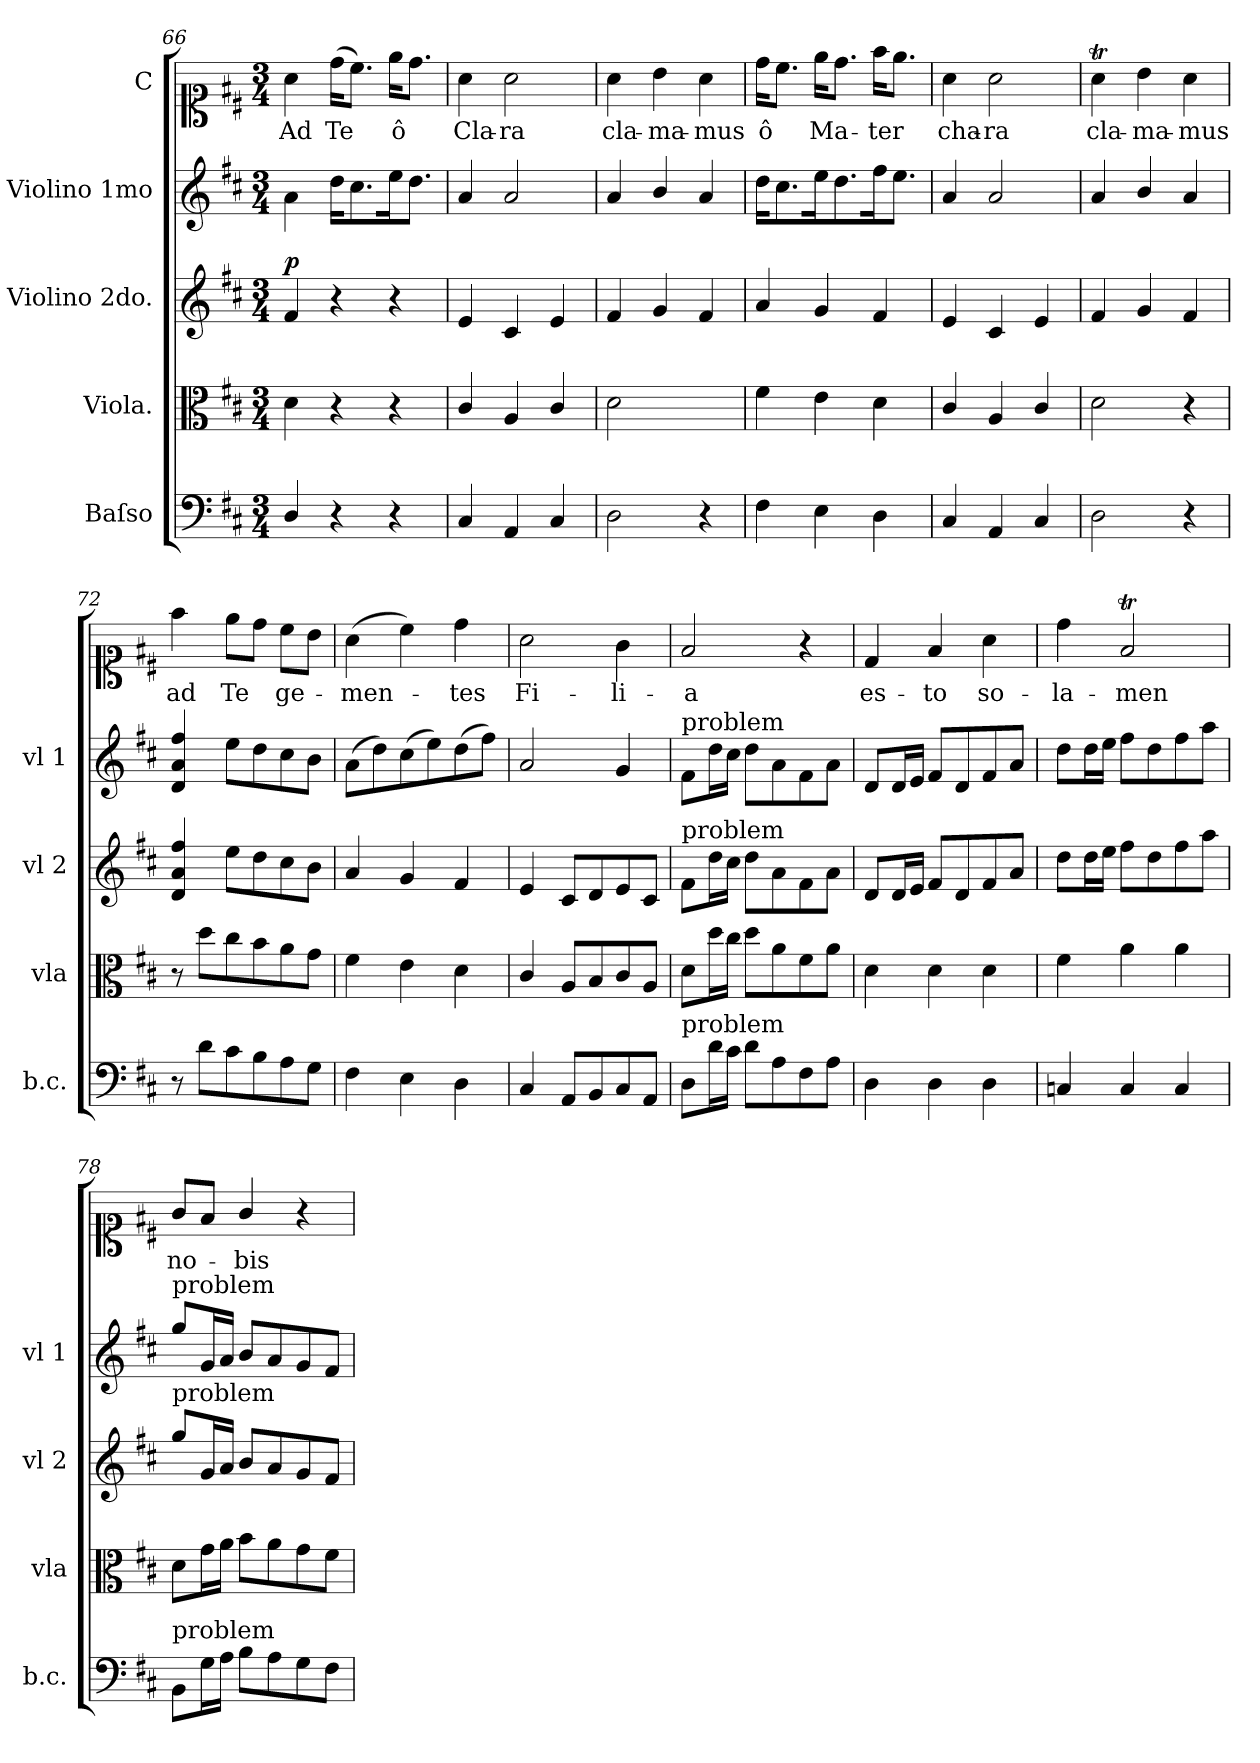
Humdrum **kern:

**kern	**kern	**kern	**dynam	**kern	**kern	**text
*part5	*part4	*part3	*part3	*part2	*part1	*part1
*staff5	*staff4	*staff3	*staff3	*staff2	*staff1	*staff1
*I"Baſso	*I"Viola.	*I"Violino 2do.	*	*I"Violino 1mo	*I"C	*
*I'b.c.	*I'vla	*I'vl 2	*	*I'vl 1	*	*
*clefF4	*clefC3	*clefG2	*	*clefG2	*clefC1	*
*k[f#c#]	*k[f#c#]	*k[f#c#]	*	*k[f#c#]	*k[f#c#]	*
*D:	*D:	*D:	*	*D:	*D:	*
*M3/4	*M3/4	*M3/4	*	*M3/4	*M3/4	*
=66	=66	=66	=66	=66	=66	=66
!	!	!	!LO:DY:a	!	!	!
4D/	4d\	4f#/	p	4a\	4a\	Ad
4r	4r	4r	.	16dd\KL	(16dd\KL	Te
.	.	.	.	8.cc#\	8.cc#\J)	.
4r	4r	4r	.	16ee\K	16ee\KL	ô
.	.	.	.	8.dd\J	8.dd\J	.
=67	=67	=67	=67	=67	=67	=67
4C#/	4c#/	4e/	.	4a/	4a\	Cla-
4AA/	4A/	4c#/	.	2a/	2a\	-ra
4C#/	4c#/	4e/	.	.	.	.
=68	=68	=68	=68	=68	=68	=68
2D\	2d\	4f#/	.	4a/	4a\	cla-
.	.	4g/	.	4b/	4b\	-ma-
4r	4ryy	4f#/	.	4a/	4a\	-mus
=69	=69	=69	=69	=69	=69	=69
4F#\	4f#\	4a/	.	16dd\KL	16dd\KL	ô
.	.	.	.	8.cc#\	8.cc#\J	.
4E\	4e\	4g/	.	16ee\K	16ee\KL	Ma-
.	.	.	.	8.dd\	8.dd\J	.
4D\	4d\	4f#/	.	16ff#\K	16ff#\KL	-ter
.	.	.	.	8.ee\J	8.ee\J	.
=70	=70	=70	=70	=70	=70	=70
4C#/	4c#/	4e/	.	4a/	4a\	cha-
4AA/	4A/	4c#/	.	2a/	2a\	-ra
4C#/	4c#/	4e/	.	.	.	.
=71	=71	=71	=71	=71	=71	=71
2D\	2d\	4f#/	.	4a/	4aT\	cla-
.	.	4g/	.	4b/	4b\	-ma-
4r	4r	4f#/	.	4a/	4a\	-mus
=72	=72	=72	=72	=72	=72	=72
8r	8r	4d/ 4a/ 4ff#/	.	4d/ 4a/ 4ff#/	4ff#\	ad
8d\L	8dd\L	.	.	.	.	.
8c#\	8cc#\	8ee\L	.	8ee\L	8ee\L	Te
8B\	8b\	8dd\	.	8dd\	8dd\J	.
8A\	8a\	8cc#\	.	8cc#\	8cc#\L	ge-
8G\J	8g\J	8b\J	.	8b\J	8b\J	.
=73	=73	=73	=73	=73	=73	=73
4F#\	4f#\	4a/	.	(8a\L	(4a\	-men-
.	.	.	.	8dd\)	.	.
4E\	4e\	4g/	.	(8cc#\	4cc#\)	.
.	.	.	.	8ee\)	.	.
4D\	4d\	4f#/	.	(8dd\	4dd\	-tes
.	.	.	.	8ff#\J)	.	.
=74	=74	=74	=74	=74	=74	=74
4C#/	4c#/	4e/	.	2a/	2a\	Fi-
8AA/L	8A/L	8c#/L	.	.	.	.
8BB/	8B/	8d/	.	.	.	.
8C#/	8c#/	8e/	.	4g/	4g\	-li-
8AA/J	8A/J	8c#/J	.	.	.	.
=75	=75	=75	=75	=75	=75	=75
!	!	!	!	!LO:TX:a:t=problem	!	!
!	!	!LO:TX:a:t=problem	!	!	!	!
!LO:TX:a:t=problem	!	!	!	!	!	!
8D/L	8d\L	8f#/L	.	8f#/L	2f#/	-a
16d\L	16dd\L	16dd\L	.	16dd\L	.	.
16c#\JJ	16cc#\JJ	16cc#\JJ	.	16cc#\JJ	.	.
8d\L	8dd\L	8dd\L	.	8dd\L	.	.
8A\	8a\	8a\	.	8a\	.	.
8F#\	8f#\	8f#\	.	8f#\	4r	.
8A\J	8a\J	8a\J	.	8a\J	.	.
=76	=76	=76	=76	=76	=76	=76
4D\	4d\	8d/L	.	8d/L	4d/	es-
.	.	16d/L	.	16d/L	.	.
.	.	16e/JJ	.	16e/JJ	.	.
4D\	4d\	8f#/L	.	8f#/L	4f#/	-to
.	.	8d/	.	8d/	.	.
4D\	4d\	8f#/	.	8f#/	4a\	so-
.	.	8a/J	.	8a/J	.	.
=77	=77	=77	=77	=77	=77	=77
4Cn/	4f#\	8dd\L	.	8dd\L	4dd\	-la-
.	.	16dd\L	.	16dd\L	.	.
.	.	16ee\JJ	.	16ee\JJ	.	.
4C/	4a\	8ff#\L	.	8ff#\L	2f#t/	-men
.	.	8dd\	.	8dd\	.	.
4C/	4a\	8ff#\	.	8ff#\	.	.
.	.	8aa\J	.	8aa\J	.	.
=78	=78	=78	=78	=78	=78	=78
!	!	!	!	!LO:TX:a:t=problem	!	!
!	!	!LO:TX:a:t=problem	!	!	!	!
!LO:TX:a:t=problem	!	!	!	!	!	!
8BB/L	8d\L	8gg\L	.	8gg\L	8g/L	no-
16G\L	16g\L	16g/L	.	16g/L	8f#/J	.
16A\JJ	16a\JJ	16a/JJ	.	16a/JJ	.	.
8B\L	8b\L	8b/L	.	8b/L	4g/	-bis
8A\	8a\	8a/	.	8a/	.	.
8G\	8g\	8g/	.	8g/	4r	.
8F#\J	8f#\J	8f#/J	.	8f#/J	.	.
=	=	=	=	=	=	=
*-	*-	*-	*-	*-	*-	*-
